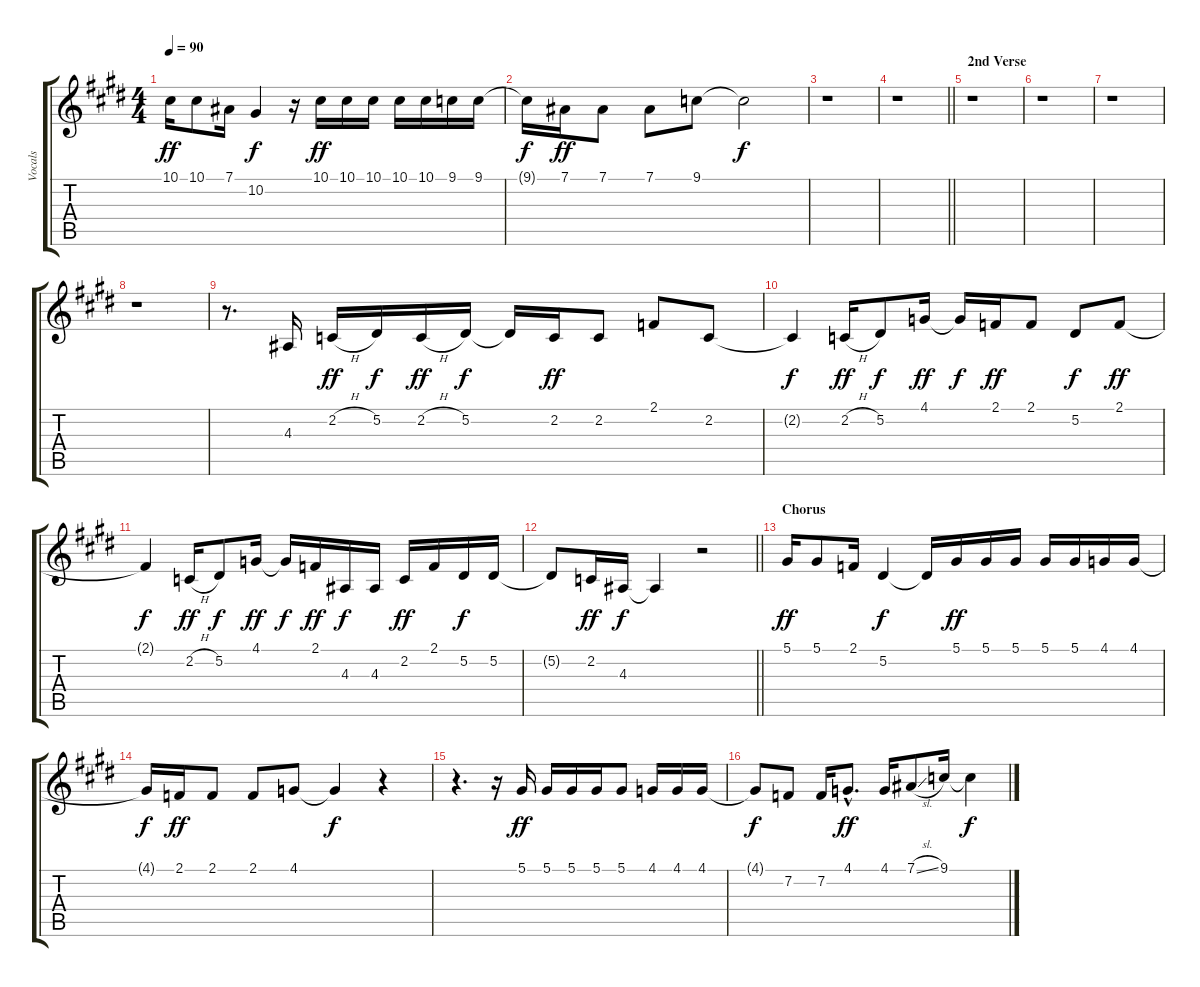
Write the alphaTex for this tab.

\track ("Vocals" "Vocals") {instrument stringensemble1}
\staff {score tabs}
\tuning (Eb4 Bb3 Gb3 Db3 Ab2 Eb2) {hide}
\ts (4 4)
\tempo 90
\clef g2
\ks e
10.1.16{dy ff} 10.1.8 7.1.16 10.2.4{dy f} r.16 10.1.16{dy ff} 10.1.16 10.1.16 10.1.16 10.1.16 9.1.16 9.1.16 |
9.1{t}.16{dy f} 7.1.16{dy ff} 7.1.8 7.1.8 9.1.8 9.1{t}.2{dy f} |
r.1 |
\barLineRight lightlight
r.1 |
\section ("" "2nd Verse")
r.1 |
r.1 |
r.1 |
r.1 |
r.8{d} 4.3.16 2.2{h}.16{dy ff} 5.2.16{dy f} 2.2{h}.16{dy ff} 5.2.16{dy f} 5.2{t}.16 2.2.16{dy ff} 2.2.8 2.1.8 2.2.8 |
2.2{t}.4{dy f} 2.2{h}.16{dy ff} 5.2.8{dy f} 4.1.16{dy ff} 4.1{t}.16{dy f} 2.1.16{dy ff} 2.1.8 5.2.8{dy f} 2.1.8{dy ff} |
2.1{t}.4{dy f} 2.2{h}.16{dy ff} 5.2.8{dy f} 4.1.16{dy ff} 4.1{t}.16{dy f} 2.1.16{dy ff} 4.3.16{dy f} 4.3.16 2.2.16{dy ff} 2.1.16 5.2.16{dy f} 5.2.16 |
\barLineRight lightlight
5.2{t}.8 2.2.16{dy ff} 4.3.16{dy f} 4.3{t}.4 r.2 |
\section ("" "Chorus")
5.1.16{dy ff} 5.1.8 2.1.16 5.2.4{dy f} 5.2{t}.16 5.1.16{dy ff} 5.1.16 5.1.16 5.1.16 5.1.16 4.1.16 4.1.16 |
4.1{t}.16{dy f} 2.1.16{dy ff} 2.1.8 2.1.8 4.1.8 4.1{t}.4{dy f} r.4 |
r.4{d} r.16 5.1.16{dy ff} 5.1.16 5.1.16 5.1.16 5.1.8 4.1.16 4.1.16 4.1.16 |
4.1{t}.8{dy f} 7.2.8 7.2.16 4.1{hac}.8{d dy ff} 4.1.16 7.1{sl}.8 9.1.16 9.1{t}.4{dy f}
